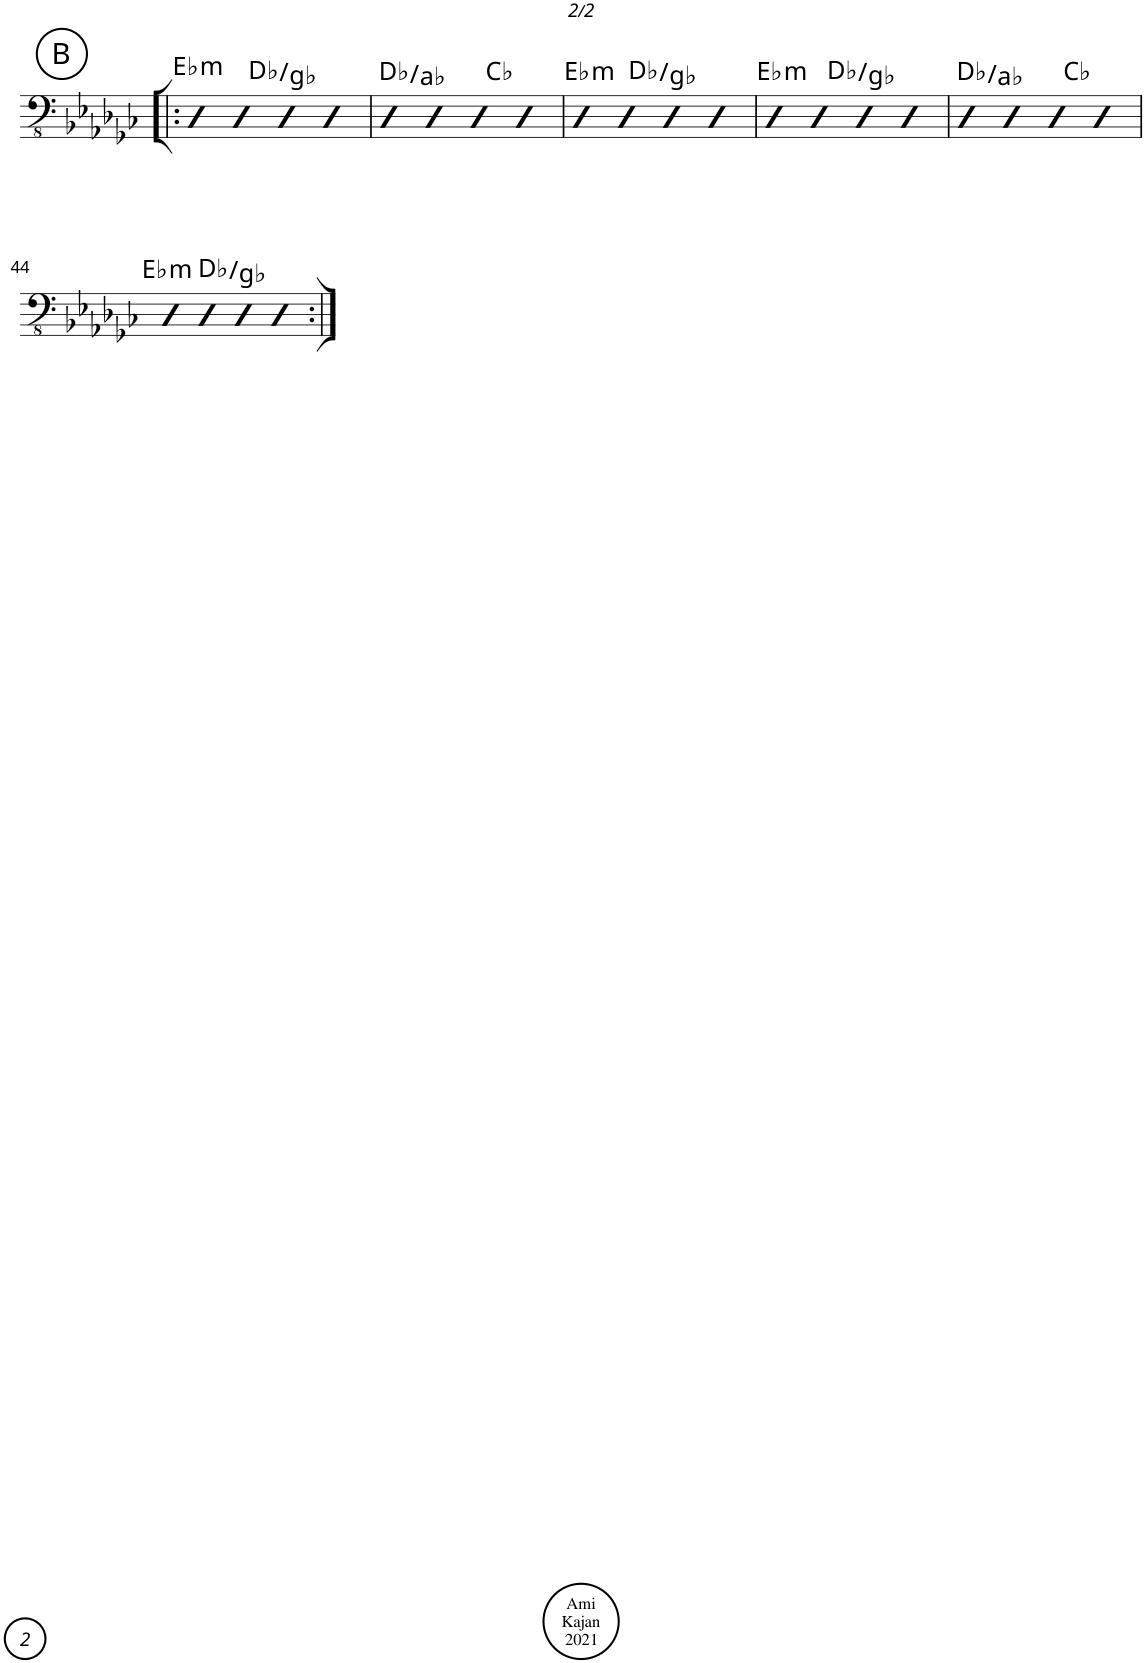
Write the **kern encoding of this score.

**kern	**harte
*part1	*part1
*staff1	*
*I"Acoustic Bass	*
*I'Bass	*
!!LO:PB:g=z
*clefFv4	*
*k[b-e-a-d-g-c-]	*
*M4/4	*
*met(c)	*
!!LO:REH:place=s1:a:cj:enc=circle:fs=14:t=B
=39!|:	=39!|:
!	!LO:H:kt=m
4DD-	Eb:min
4DD-	.
4DD-	Db:maj/4
4DD-	.
=40	=40
4DD-	Db:maj/5
4DD-	.
4DD-	Cb:maj
4DD-	.
=41	=41
!	!LO:H:kt=m
4DD-	Eb:min
4DD-	.
4DD-	Db:maj/4
4DD-	.
=42	=42
!	!LO:H:kt=m
4DD-	Eb:min
4DD-	.
4DD-	Db:maj/4
4DD-	.
=43	=43
4DD-	Db:maj/5
4DD-	.
4DD-	Cb:maj
4DD-	.
!!LO:LB:g=z
=44	=44
!	!LO:H:kt=m
4DD-	Eb:min
4DD-	.
4DD-	Db:maj/4
4DD-	.
=:|!	=:|!
*-	*-
